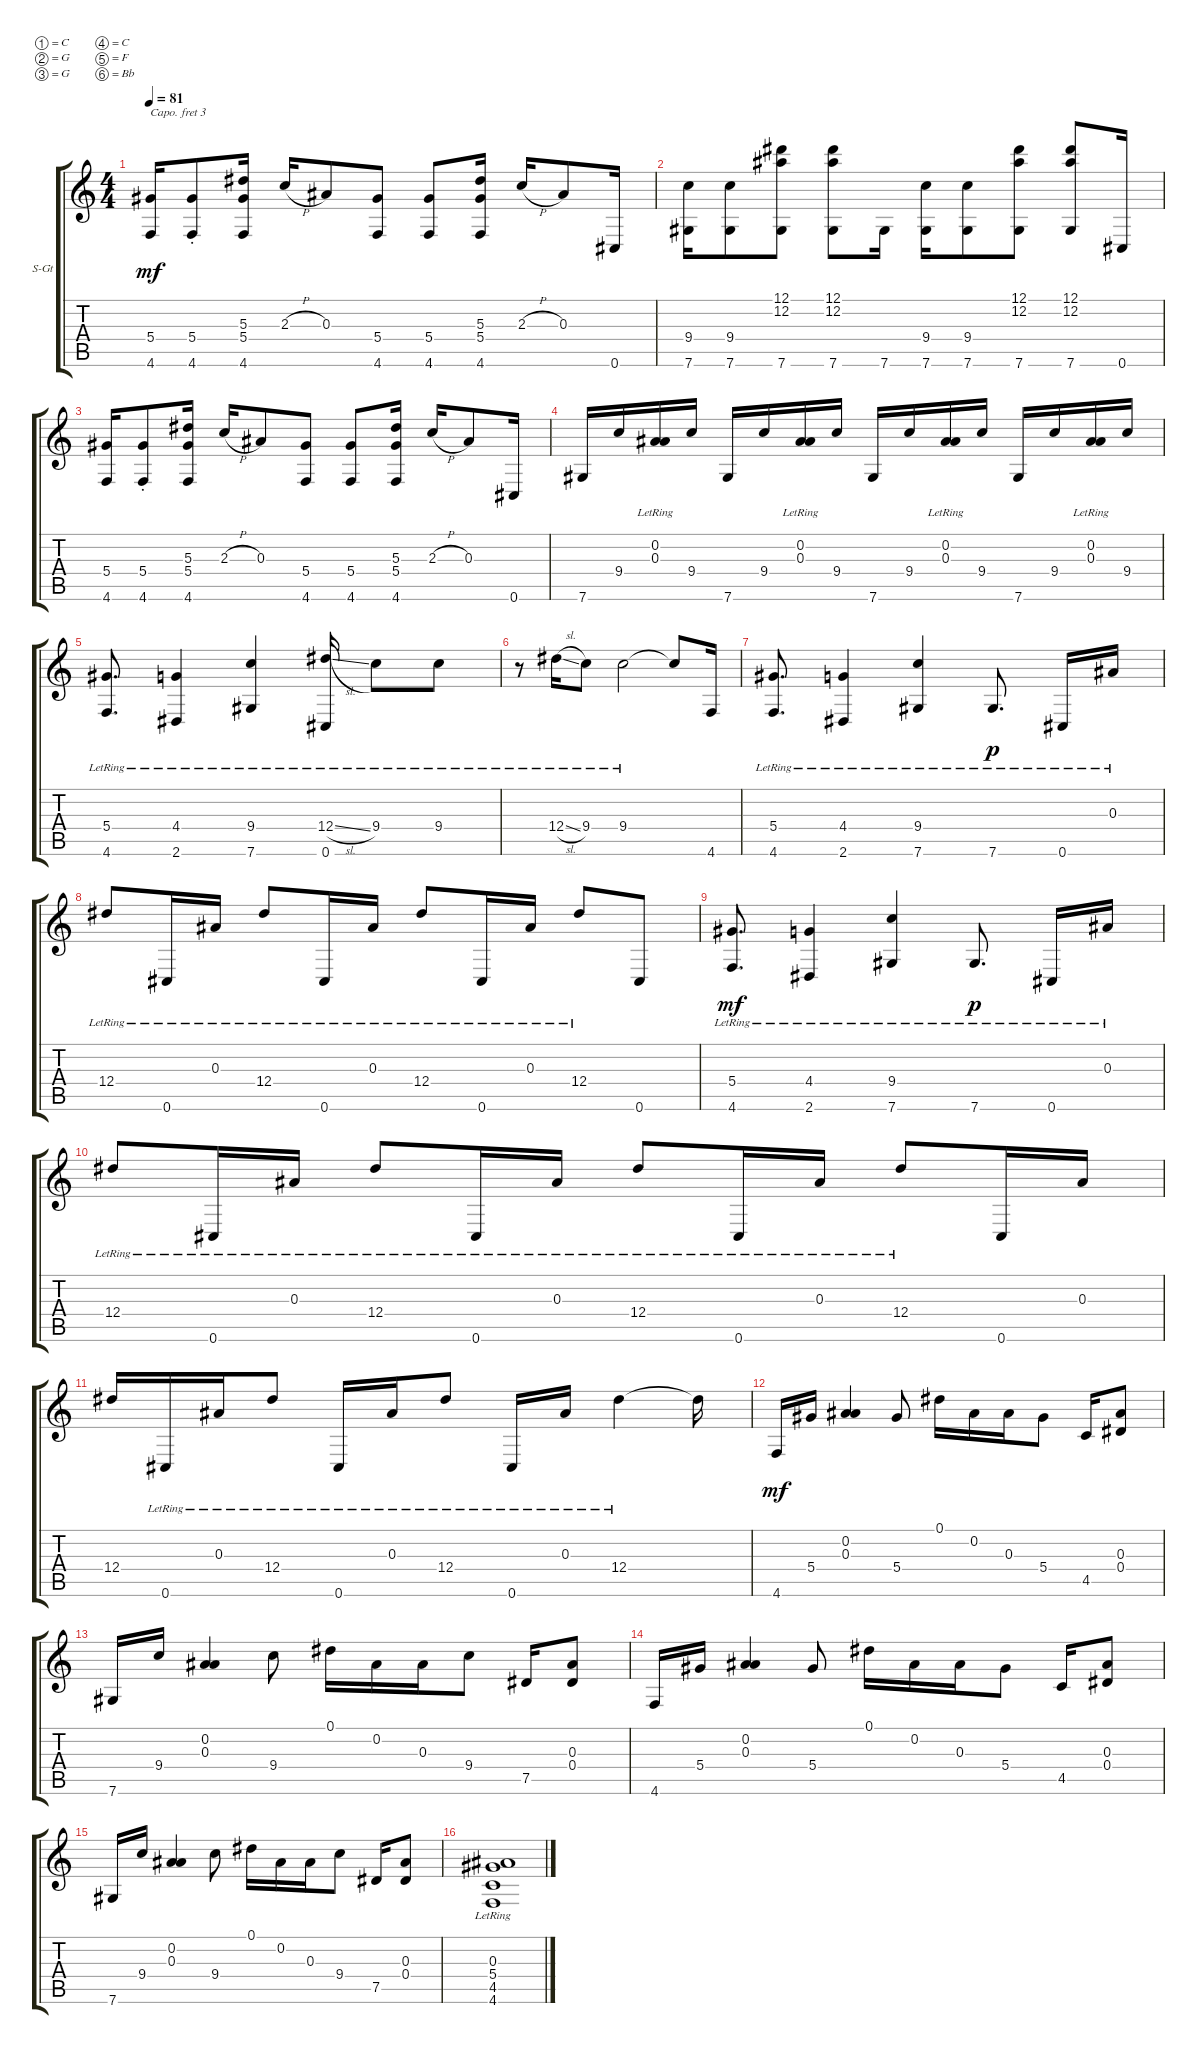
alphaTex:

\defaultSystemsLayout 4
\bracketExtendMode groupsimilarinstruments
\firstSystemTrackNameOrientation horizontal
\otherSystemsTrackNameOrientation horizontal
\track ("Steel Guitar" "S-Gt") {instrument acousticguitarsteel}
\staff {score tabs}
\capo 3
\tuning (C4 G3 G3 C3 F2 Bb1)
\ts (4 4)
\tempo 81
\clef g2
\ks c
(4.6 5.4).16{dy mf} (5.4 4.6{st}).8 (4.6 5.4 5.3).16 2.3{h}.16 0.3.8 (4.6 5.4).8 (5.4 4.6).8 (4.6 5.4 5.3).16 2.3{h}.16 0.3.8 0.6.16 |
(7.6 9.4).16 (9.4 7.6).8 (12.1 12.2 7.6).8 (7.6 12.2 12.1).8 7.6.16 (7.6 9.4).16 (9.4 7.6).8 (12.1 12.2 7.6).8 (7.6 12.2 12.1).8 0.6.16 |
(4.6 5.4).16 (5.4 4.6{st}).8 (4.6 5.4 5.3).16 2.3{h}.16 0.3.8 (4.6 5.4).8 (5.4 4.6).8 (4.6 5.4 5.3).16 2.3{h}.16 0.3.8 0.6.16 |
7.6.16 9.4.16 (0.3{lr} 0.2).16 9.4.16 7.6.16 9.4.16 (0.3{lr} 0.2).16 9.4.16 7.6.16 9.4.16 (0.3{lr} 0.2).16 9.4.16 7.6.16 9.4.16 (0.3{lr} 0.2).16 9.4.16 |
(4.6{lr} 5.4{lr}).8{d} (4.4{lr} 2.6{lr}).4 (7.6{lr} 9.4{lr}).4 (12.4{sl lr} 0.6{lr}).16 9.4{lr}.8 9.4{lr}.8 |
r.8 12.4{sl lr}.16 9.4{lr}.8 9.4{lr}.2 9.4{t}.8 4.6.16 |
(4.6{lr} 5.4{lr}).8{d} (4.4{lr} 2.6{lr}).4 (7.6{lr} 9.4{lr}).4 7.6{lr}.8{d dy p} 0.6{lr}.16 0.3{lr}.16 |
12.4{lr}.8 0.6{lr}.16 0.3{lr}.16 12.4{lr}.8 0.6{lr}.16 0.3{lr}.16 12.4{lr}.8 0.6{lr}.16 0.3{lr}.16 12.4{lr}.8 0.6.8 |
(4.6{lr} 5.4{lr}).8{d dy mf} (4.4{lr} 2.6{lr}).4 (7.6{lr} 9.4{lr}).4 7.6{lr}.8{d dy p} 0.6{lr}.16 0.3{lr}.16 |
12.4{lr}.8 0.6{lr}.16 0.3{lr}.16 12.4{lr}.8 0.6{lr}.16 0.3{lr}.16 12.4{lr}.8 0.6{lr}.16 0.3{lr}.16 12.4{lr}.8 0.6.16 0.3.16 |
12.4.16 0.6{lr}.16 0.3{lr}.16 12.4{lr}.8 0.6{lr}.16 0.3{lr}.16 12.4{lr}.8 0.6{lr}.16 0.3{lr}.16 12.4{lr}.4 12.4{t}.16 |
4.6.16{dy mf} 5.4.16 (0.3 0.2).4 5.4.8 0.1.16 0.2.16 0.3.16 5.4.8 4.5.16 (0.4 0.3).8 |
7.6.16 9.4.16 (0.3 0.2).4 9.4.8 0.1.16 0.2.16 0.3.16 9.4.8 7.5.16 (0.4 0.3).8 |
4.6.16 5.4.16 (0.3 0.2).4 5.4.8 0.1.16 0.2.16 0.3.16 5.4.8 4.5.16 (0.4 0.3).8 |
7.6.16 9.4.16 (0.3 0.2).4 9.4.8 0.1.16 0.2.16 0.3.16 9.4.8 7.5.16 (0.4 0.3).8 |
(4.6 4.5 5.4 0.3{lr}).1
